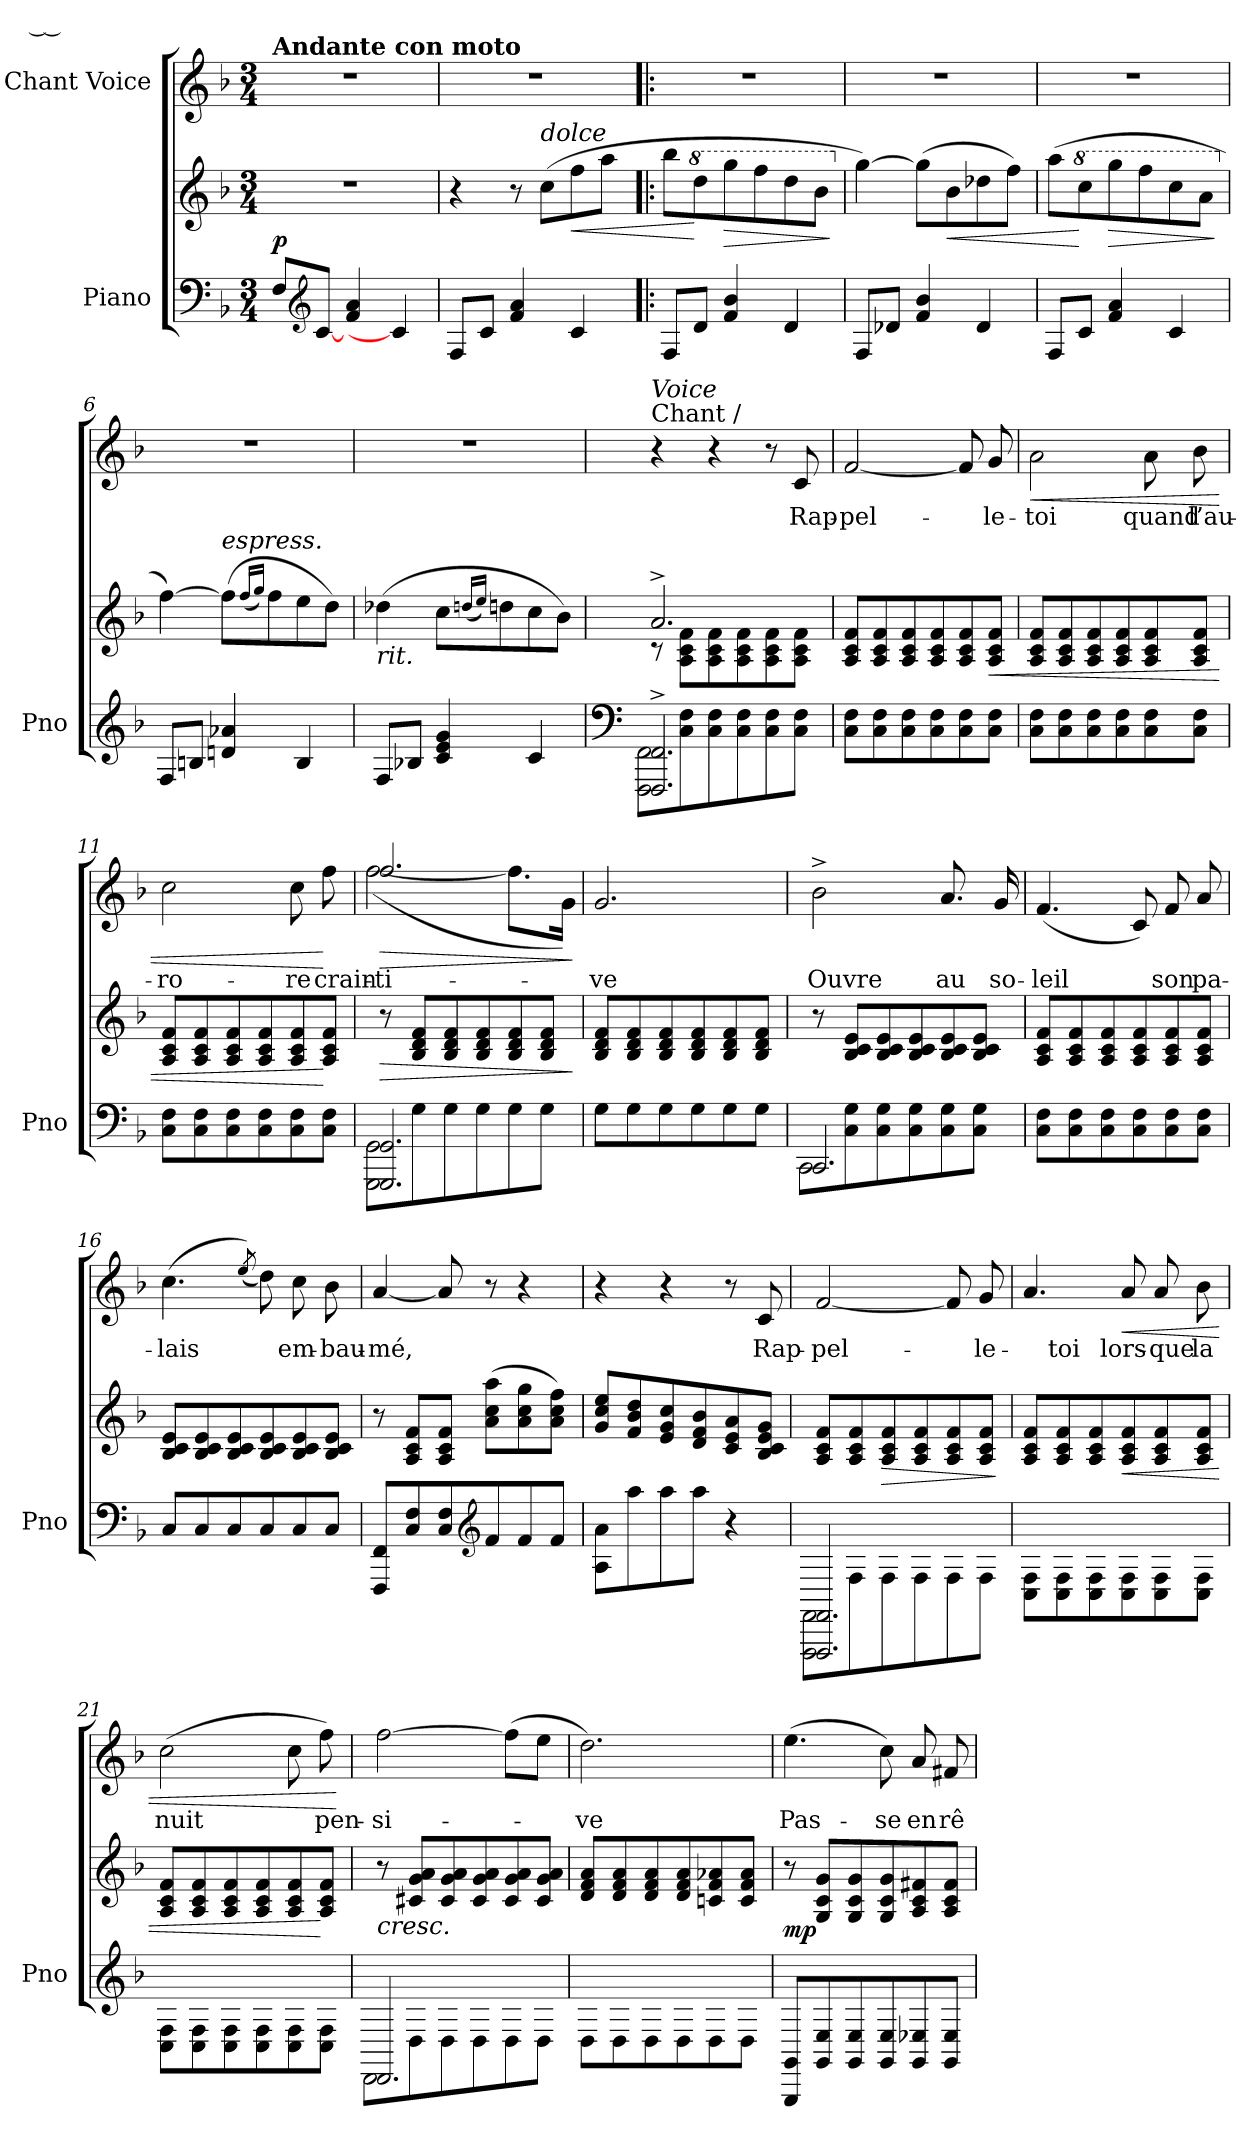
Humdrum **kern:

**kern	**kern	**dynam	**kern	**text	**dynam
*part2	*part2	*part2	*part1	*part1	*part1
*staff3	*staff2	*staff2/3	*staff1	*staff1	*staff1
*I"Piano	*	*	*I"Chant Voice	*	*
*I'Pno	*	*	*	*	*
*clefF4	*clefG2	*	*clefG2	*	*
*k[b-]	*k[b-]	*	*k[b-]	*	*
*M3/4	*M3/4	*	*M3/4	*	*
=1	=1	=1	=1	=1	=1
!	!	!	!LO:TX:a:B:t=Andante con moto	!	!
!	!	!LO:DY:a=2	!	!	!
8F/L	2.r	p	2.r	.	.
*clefG2	*	*	*	*	*
[8c/J	.	.	.	.	.
4f/ 4a/	.	.	.	.	.
4c/]	.	.	.	.	.
=2	=2	=2	=2	=2	=2
8F/L	4r	.	2.r	.	.
8c/J	.	.	.	.	.
4f/ 4a/	8r	.	.	.	.
!	!LO:TX:i:t=dolce	!	!	!	!
.	(8cc\L	.	.	.	.
!	!	!LO:HP:b	!	!	!
4c/	8ff\	<	.	.	.
.	8aa\J	.	.	.	.
=3!|:	=3!|:	=3!|:	=3!|:	=3!|:	=3!|:
8F/L	8bb-\L	.	2.r	.	.
*	*8va	*	*	*	*
8d/J	8ddd\	[	.	.	.
!	!	!LO:HP:b	!	!	!
4f/ 4b-/	8ggg\	>	.	.	.
.	8fff\	.	.	.	.
4d/	8ddd\	.	.	.	.
.	8bb-\J	.	.	.	.
.	.	]	.	.	.
=4	=4	=4	=4	=4	=4
*	*X8va	*	*	*	*
8F/L	[4gg\)	.	2.r	.	.
8d-X/J	.	.	.	.	.
4f/ 4b-/	(8gg\L]	.	.	.	.
!	!	!LO:HP:b	!	!	!
.	8b-\	<	.	.	.
4d-/	8dd-X\	.	.	.	.
.	8ff\J)	.	.	.	.
=5	=5	=5	=5	=5	=5
8F/L	(8aa\L	.	2.r	.	.
*	*8va	*	*	*	*
8c/J	8ccc\	[	.	.	.
!	!	!LO:HP:b	!	!	!
4f/ 4a/	8ggg\	>	.	.	.
.	8fff\	.	.	.	.
4c/	8ccc\	.	.	.	.
.	8aa\J	.	.	.	.
.	.	]	.	.	.
=6	=6	=6	=6	=6	=6
*	*X8va	*	*	*	*
8F/L	[4ff\)	.	2.r	.	.
8Bn/J	.	.	.	.	.
!	!LO:TX:i:t=espress.	!	!	!	!
4dn/ 4a-X/	(8ff\L]	.	.	.	.
.	(16qff/LL	.	.	.	.
.	16qgg/JJ)	.	.	.	.
.	8ff\	.	.	.	.
4B/	8ee\	.	.	.	.
.	8dd\J)	.	.	.	.
=7	=7	=7	=7	=7	=7
!	!LO:TX:b:i:t=rit.	!	!	!	!
8F/L	(4dd-X\	.	2.r	.	.
8B-X/J	.	.	.	.	.
4c/ 4e/ 4g/	8cc\L	.	.	.	.
.	(16qddn/LL	.	.	.	.
.	16qee/JJ)	.	.	.	.
.	8dd\	.	.	.	.
4c/	8cc\	.	.	.	.
.	8b-\J)	.	.	.	.
=8	=8	=8	=8	=8	=8
*clefF4	*	*	*	*	*
*^	*	*	*	*	*
!	!	!	!	!LO:TX:a:t=Chant /	!	!
!	!	!	!	!LO:TX:a:i:t=Voice	!	!
!	!	!LO:TX:a:t=a Tempo	!	!	!	!
!	!LO:N:n=1:head=open	!	!	!	!	!
!	!LO:N:n=2:head=open	!	!	!	!	!
*	*	*^	*	*	*	*
2.FFF/^ 2.FF/^	8FFF\ 8FF\L	2.a^/	8r	.	4r	.	.
.	8C\ 8F\	.	8A\ 8c\ 8f\L	.	.	.	.
.	8C\ 8F\	.	8A\ 8c\ 8f\	.	4r	.	.
.	8C\ 8F\	.	8A\ 8c\ 8f\	.	.	.	.
.	8C\ 8F\	.	8A\ 8c\ 8f\	.	8r	.	.
.	8C\ 8F\J	.	8A\ 8c\ 8f\J	.	8c/	Rap-	.
*v	*v	*	*	*	*	*	*
*	*v	*v	*	*	*	*
=9	=9	=9	=9	=9	=9
8C\ 8F\L	8A/ 8c/ 8f/L	.	[2f/	-pel-	.
8C\ 8F\	8A/ 8c/ 8f/	.	.	.	.
8C\ 8F\	8A/ 8c/ 8f/	.	.	.	.
8C\ 8F\	8A/ 8c/ 8f/	.	.	.	.
8C\ 8F\	8A/ 8c/ 8f/	.	8f/]	.	.
!	!	!LO:HP:b	!	!	!
8C\ 8F\J	8A/ 8c/ 8f/J	<	8g/	-le-	.
=10	=10	=10	=10	=10	=10
!	!	!	!	!	!LO:HP:b
8C\ 8F\L	8A/ 8c/ 8f/L	.	2a\	-toi	<
8C\ 8F\	8A/ 8c/ 8f/	.	.	.	.
8C\ 8F\	8A/ 8c/ 8f/	.	.	.	.
8C\ 8F\	8A/ 8c/ 8f/	.	.	.	.
8C\ 8F\	8A/ 8c/ 8f/	.	8a\	quand	.
8C\ 8F\J	8A/ 8c/ 8f/J	.	8b-\	l’au-	.
=11	=11	=11	=11	=11	=11
8C\ 8F\L	8A/ 8c/ 8f/L	.	2cc\	-ro-	.
8C\ 8F\	8A/ 8c/ 8f/	.	.	.	.
8C\ 8F\	8A/ 8c/ 8f/	.	.	.	.
8C\ 8F\	8A/ 8c/ 8f/	.	.	.	.
8C\ 8F\	8A/ 8c/ 8f/	.	8cc\	-re	.
8C\ 8F\J	8A/ 8c/ 8f/J	[	8ff\	crain-	[
=12	=12	=12	=12	=12	=12
*^	*	*	*	*	*
!	!LO:N:n=1:head=open	!	!	!	!	!
!	!LO:N:n=2:head=open	!	!LO:HP:b	!	!	!LO:HP:b
*	*	*	*	*^	*	*
2.GGG/ 2.GG/	8GGG\ 8GG\L	8r	>	2.ff/	([2ff\	ti-	>
.	8G\	8B-/ 8d/ 8f/L	.	.	.	.	.
.	8G\	8B-/ 8d/ 8f/	.	.	.	.	.
.	8G\	8B-/ 8d/ 8f/	.	.	.	.	.
.	8G\	8B-/ 8d/ 8f/	.	.	8.ffL]	.	.
.	8G\J	8B-/ 8d/ 8f/J	.	.	.	.	.
.	.	.	.	.	16gJk)	.	.
*v	*v	*	*	*v	*v	*	*
.	.	]	.	.	]
=13	=13	=13	=13	=13	=13
8G\L	8B-/ 8d/ 8f/L	.	2.g/	-ve	.
8G\	8B-/ 8d/ 8f/	.	.	.	.
8G\	8B-/ 8d/ 8f/	.	.	.	.
8G\	8B-/ 8d/ 8f/	.	.	.	.
8G\	8B-/ 8d/ 8f/	.	.	.	.
8G\J	8B-/ 8d/ 8f/J	.	.	.	.
=14	=14	=14	=14	=14	=14
*^	*	*	*	*	*
!	!LO:N:head=open	!	!	!	!	!
2.CC/	8CC\L	8r	.	2b-^\	Ouvre	.
.	8C\ 8G\	8B-/ 8c/ 8e/L	.	.	.	.
.	8C\ 8G\	8B-/ 8c/ 8e/	.	.	.	.
.	8C\ 8G\	8B-/ 8c/ 8e/	.	.	.	.
.	8C\ 8G\	8B-/ 8c/ 8e/	.	8.a/	au	.
.	8C\ 8G\J	8B-/ 8c/ 8e/J	.	.	.	.
.	.	.	.	16g/	so-	.
*v	*v	*	*	*	*	*
=15	=15	=15	=15	=15	=15
8C\ 8F\L	8A/ 8c/ 8f/L	.	(4.f/	-leil	.
8C\ 8F\	8A/ 8c/ 8f/	.	.	.	.
8C\ 8F\	8A/ 8c/ 8f/	.	.	.	.
8C\ 8F\	8A/ 8c/ 8f/	.	8c/)	.	.
8C\ 8F\	8A/ 8c/ 8f/	.	8f/	son	.
8C\ 8F\J	8A/ 8c/ 8f/J	.	8a/	pa-	.
=16	=16	=16	=16	=16	=16
8C/L	8B-/ 8c/ 8e/L	.	(4.cc\	-lais	.
8C/	8B-/ 8c/ 8e/	.	.	.	.
8C/	8B-/ 8c/ 8e/	.	.	.	.
.	.	.	(8qee/)	.	.
8C/	8B-/ 8c/ 8e/	.	8dd\)	.	.
8C/	8B-/ 8c/ 8e/	.	8cc\	em-	.
8C/J	8B-/ 8c/ 8e/J	.	8b-\	-bau-	.
=17	=17	=17	=17	=17	=17
8FFF/ 8FF/L	8r	.	[4a/	-mé,	.
8C/ 8F/	8A/ 8c/ 8f/L	.	.	.	.
8C/ 8F/	8A/ 8c/ 8f/J	.	8a/]	.	.
*clefG2	*	*	*	*	*
8f/	(8a\ 8cc\ 8aa\L	.	8r	.	.
8f/	8a\ 8cc\ 8gg\	.	4r	.	.
8f/J	8a\ 8cc\ 8ff\J)	.	.	.	.
=18	=18	=18	=18	=18	=18
8A\ 8a\L	8g/ 8cc/ 8ee/L	.	4r	.	.
8aa\	8f/ 8b-/ 8dd/	.	.	.	.
8aa\	8e/ 8g/ 8cc/	.	4r	.	.
8aa\J	8d/ 8f/ 8b-/	.	.	.	.
4r	8c/ 8e/ 8a/	.	8r	.	.
.	8B-/ 8c/ 8e/ 8g/J	.	8c/	Rap-	.
=19	=19	=19	=19	=19	=19
*^	*	*	*	*	*
!	!LO:N:n=1:head=open	!	!	!	!	!
!	!LO:N:n=2:head=open	!	!	!	!	!
2.FFF/ 2.FF/	8FFF\ 8FF\L	8A/ 8c/ 8f/L	.	[2f/	-pel-	.
.	8F\	8A/ 8c/ 8f/	.	.	.	.
!	!	!	!LO:HP:b	!	!	!
.	8F\	8A/ 8c/ 8f/	>	.	.	.
.	8F\	8A/ 8c/ 8f/	.	.	.	.
.	8F\	8A/ 8c/ 8f/	.	8f/]	.	.
.	8F\J	8A/ 8c/ 8f/J	.	8g/	-le-	.
*v	*v	*	*	*	*	*
.	.	]	.	.	.
=20	=20	=20	=20	=20	=20
8C\ 8F\L	8A/ 8c/ 8f/L	.	4.a/	-_ toi	.
8C\ 8F\	8A/ 8c/ 8f/	.	.	.	.
8C\ 8F\	8A/ 8c/ 8f/	.	.	.	.
!	!	!LO:HP:b	!	!	!LO:HP:b
8C\ 8F\	8A/ 8c/ 8f/	<	8a/	lors-	<
8C\ 8F\	8A/ 8c/ 8f/	.	8a/	-que	.
8C\ 8F\J	8A/ 8c/ 8f/J	.	8b-\	la	.
=21	=21	=21	=21	=21	=21
8C\ 8F\L	8A/ 8c/ 8f/L	.	(2cc\	nuit	.
8C\ 8F\	8A/ 8c/ 8f/	.	.	.	.
8C\ 8F\	8A/ 8c/ 8f/	.	.	.	.
8C\ 8F\	8A/ 8c/ 8f/	.	.	.	.
8C\ 8F\	8A/ 8c/ 8f/	.	8cc\	.	.
8C\ 8F\J	8A/ 8c/ 8f/J	[	8ff\)	pen-	.
.	.	.	.	.	[
=22	=22	=22	=22	=22	=22
*^	*	*	*	*	*
!	!	!LO:TX:b:i:t=cresc.	!	!	!	!
!	!LO:N:head=open	!	!	!	!	!
2.DD/	8DD\L	8r	.	[2ff\	-si-	.
.	8D\	8c#X/ 8g/ 8a/L	.	.	.	.
.	8D\	8c#/ 8g/ 8a/	.	.	.	.
.	8D\	8c#/ 8g/ 8a/	.	.	.	.
.	8D\	8c#/ 8g/ 8a/	.	(8ff\L]	.	.
.	8D\J	8c#/ 8g/ 8a/J	.	8ee\J	.	.
*v	*v	*	*	*	*	*
=23	=23	=23	=23	=23	=23
8D\L	8d/ 8f/ 8a/L	.	2.dd\)	-ve	.
8D\	8d/ 8f/ 8a/	.	.	.	.
8D\	8d/ 8f/ 8a/	.	.	.	.
8D\	8d/ 8f/ 8a/	.	.	.	.
8D\	8cn/ 8f/ 8a-X/	.	.	.	.
8D\J	8c/ 8f/ 8a-/J	.	.	.	.
=24	=24	=24	=24	=24	=24
!	!	!LO:DY:b	!	!	!
8GGG/ 8GG/L	8r	mp	(4.ee\	Pas-	.
8GG/ 8E/	8G/ 8c/ 8g/L	.	.	.	.
8GG/ 8E/	8G/ 8c/ 8g/	.	.	.	.
8GG/ 8E/	8G/ 8c/ 8g/	.	8cc\)	-se	.
8GG/ 8E-X/	8A/ 8c/ 8f#X/	.	8a/	en	.
8GG/ 8E-/J	8A/ 8c/ 8f#/J	.	8f#X/	rê-	.
=	=	=	=	=	=
*-	*-	*-	*-	*-	*-
